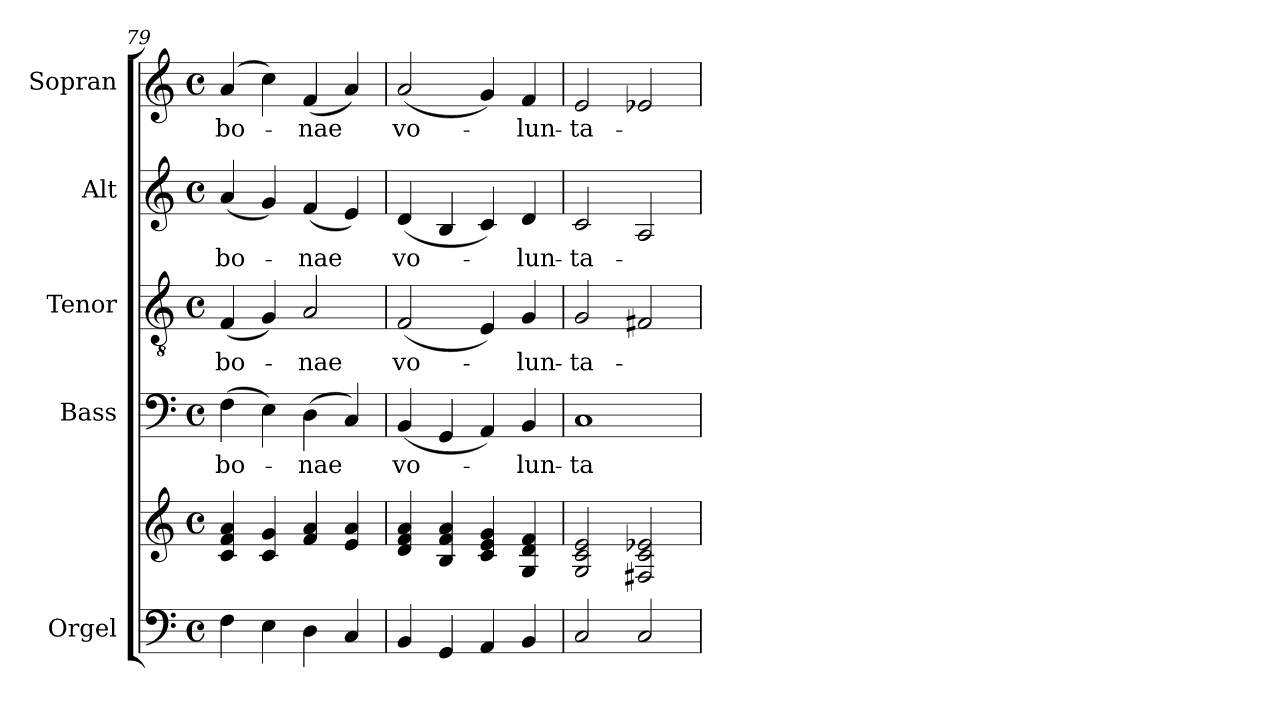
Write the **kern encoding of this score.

**kern	**kern	**kern	**text	**kern	**text	**kern	**text	**kern	**text
*part5	*part5	*part4	*part4	*part3	*part3	*part2	*part2	*part1	*part1
*staff6	*staff5	*staff4	*staff4	*staff3	*staff3	*staff2	*staff2	*staff1	*staff1
*I"Orgel	*	*I"Bass	*	*I"Tenor	*	*I"Alt	*	*I"Sopran	*
*I'Org.	*	*I'B.	*	*I'T.	*	*I'A.	*	*I'S.	*
*clefF4	*clefG2	*clefF4	*	*clefGv2	*	*clefG2	*	*clefG2	*
*k[]	*k[]	*k[]	*	*k[]	*	*k[]	*	*k[]	*
*C:	*C:	*C:	*	*C:	*	*C:	*	*C:	*
*M4/4	*M4/4	*M4/4	*	*M4/4	*	*M4/4	*	*M4/4	*
*met(c)	*met(c)	*met(c)	*	*met(c)	*	*met(c)	*	*met(c)	*
=79	=79	=79	=79	=79	=79	=79	=79	=79	=79
!	!	!	!LO:LY:b	!	!LO:LY:b	!	!LO:LY:b	!	!LO:LY:b
4F\	4c/ 4f/ 4a/	(>4F\	bo-	(<4F/	bo-	(<4a/	bo-	(4a/	bo-
4E\	4c/ 4g/	4E\)	.	4G/)	.	4g/)	.	4cc\)	.
!	!	!	!LO:LY:b	!	!LO:LY:b	!	!LO:LY:b	!	!LO:LY:b
4D\	4f/ 4a/	(>4D\	-nae	2A/	-nae	(<4f/	-nae	(<4f/	-nae
4C/	4e/ 4a/	4C/)	.	.	.	4e/)	.	4a/)	.
=80	=80	=80	=80	=80	=80	=80	=80	=80	=80
!	!	!	!LO:LY:b	!	!LO:LY:b	!	!LO:LY:b	!	!LO:LY:b
4BB/	4d/ 4f/ 4a/	(<4BB/	vo-	(<2F/	vo-	(<4d/	vo-	(<2a/	vo-
4GG/	4B/ 4f/ 4a/	4GG/	.	.	.	4B/	.	.	.
4AA/	4c/ 4e/ 4g/	4AA/)	.	4E/)	.	4c/)	.	4g/)	.
!	!	!	!LO:LY:b	!	!LO:LY:b	!	!LO:LY:b	!	!LO:LY:b
4BB/	4G/ 4d/ 4f/	4BB/	-lun-	4G/	-lun-	4d/	-lun-	4f/	-lun-
=81	=81	=81	=81	=81	=81	=81	=81	=81	=81
!	!	!	!LO:LY:b	!	!LO:LY:b	!	!LO:LY:b	!	!LO:LY:b
2C/	2G/ 2c/ 2e/	1C	-ta-	2G/	-ta-	2c/	-ta-	2e/	-ta-
2C/	2F#X/ 2c/ 2e-X/	.	.	2F#X/	.	2A/	.	2e-X/	.
=	=	=	=	=	=	=	=	=	=
*-	*-	*-	*-	*-	*-	*-	*-	*-	*-
